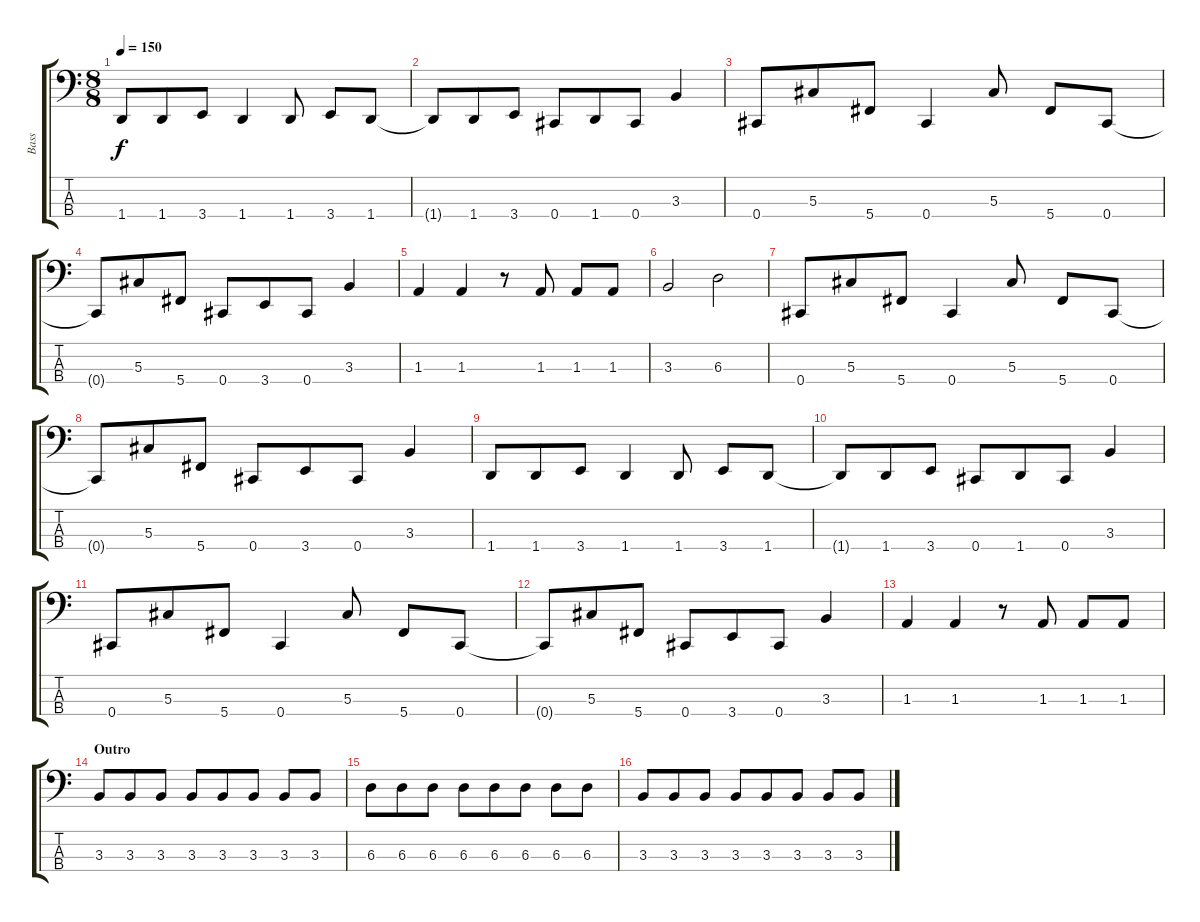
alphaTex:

\track ("Bass" "Bass") {instrument electricbassfinger}
\staff {score tabs}
\tuning (Gb2 Db2 Ab1 Db1) {hide}
\ts (8 8)
\tempo 150
\clef f4
\ks c
1.4.8{dy f} 1.4.8 3.4.8 1.4.4 1.4.8 3.4.8 1.4.8 |
1.4{t}.8 1.4.8 3.4.8 0.4.8 1.4.8 0.4.8 3.3.4 |
0.4.8 5.3.8 5.4.8 0.4.4 5.3.8 5.4.8 0.4.8 |
0.4{t}.8 5.3.8 5.4.8 0.4.8 3.4.8 0.4.8 3.3.4 |
1.3.4 1.3.4 r.8 1.3.8 1.3.8 1.3.8 |
3.3.2 6.3.2 |
0.4.8 5.3.8 5.4.8 0.4.4 5.3.8 5.4.8 0.4.8 |
0.4{t}.8 5.3.8 5.4.8 0.4.8 3.4.8 0.4.8 3.3.4 |
1.4.8 1.4.8 3.4.8 1.4.4 1.4.8 3.4.8 1.4.8 |
1.4{t}.8 1.4.8 3.4.8 0.4.8 1.4.8 0.4.8 3.3.4 |
0.4.8 5.3.8 5.4.8 0.4.4 5.3.8 5.4.8 0.4.8 |
0.4{t}.8 5.3.8 5.4.8 0.4.8 3.4.8 0.4.8 3.3.4 |
1.3.4 1.3.4 r.8 1.3.8 1.3.8 1.3.8 |
\section ("" "Outro")
3.3.8 3.3.8 3.3.8 3.3.8 3.3.8 3.3.8 3.3.8 3.3.8 |
6.3.8 6.3.8 6.3.8 6.3.8 6.3.8 6.3.8 6.3.8 6.3.8 |
3.3.8 3.3.8 3.3.8 3.3.8 3.3.8 3.3.8 3.3.8 3.3.8
